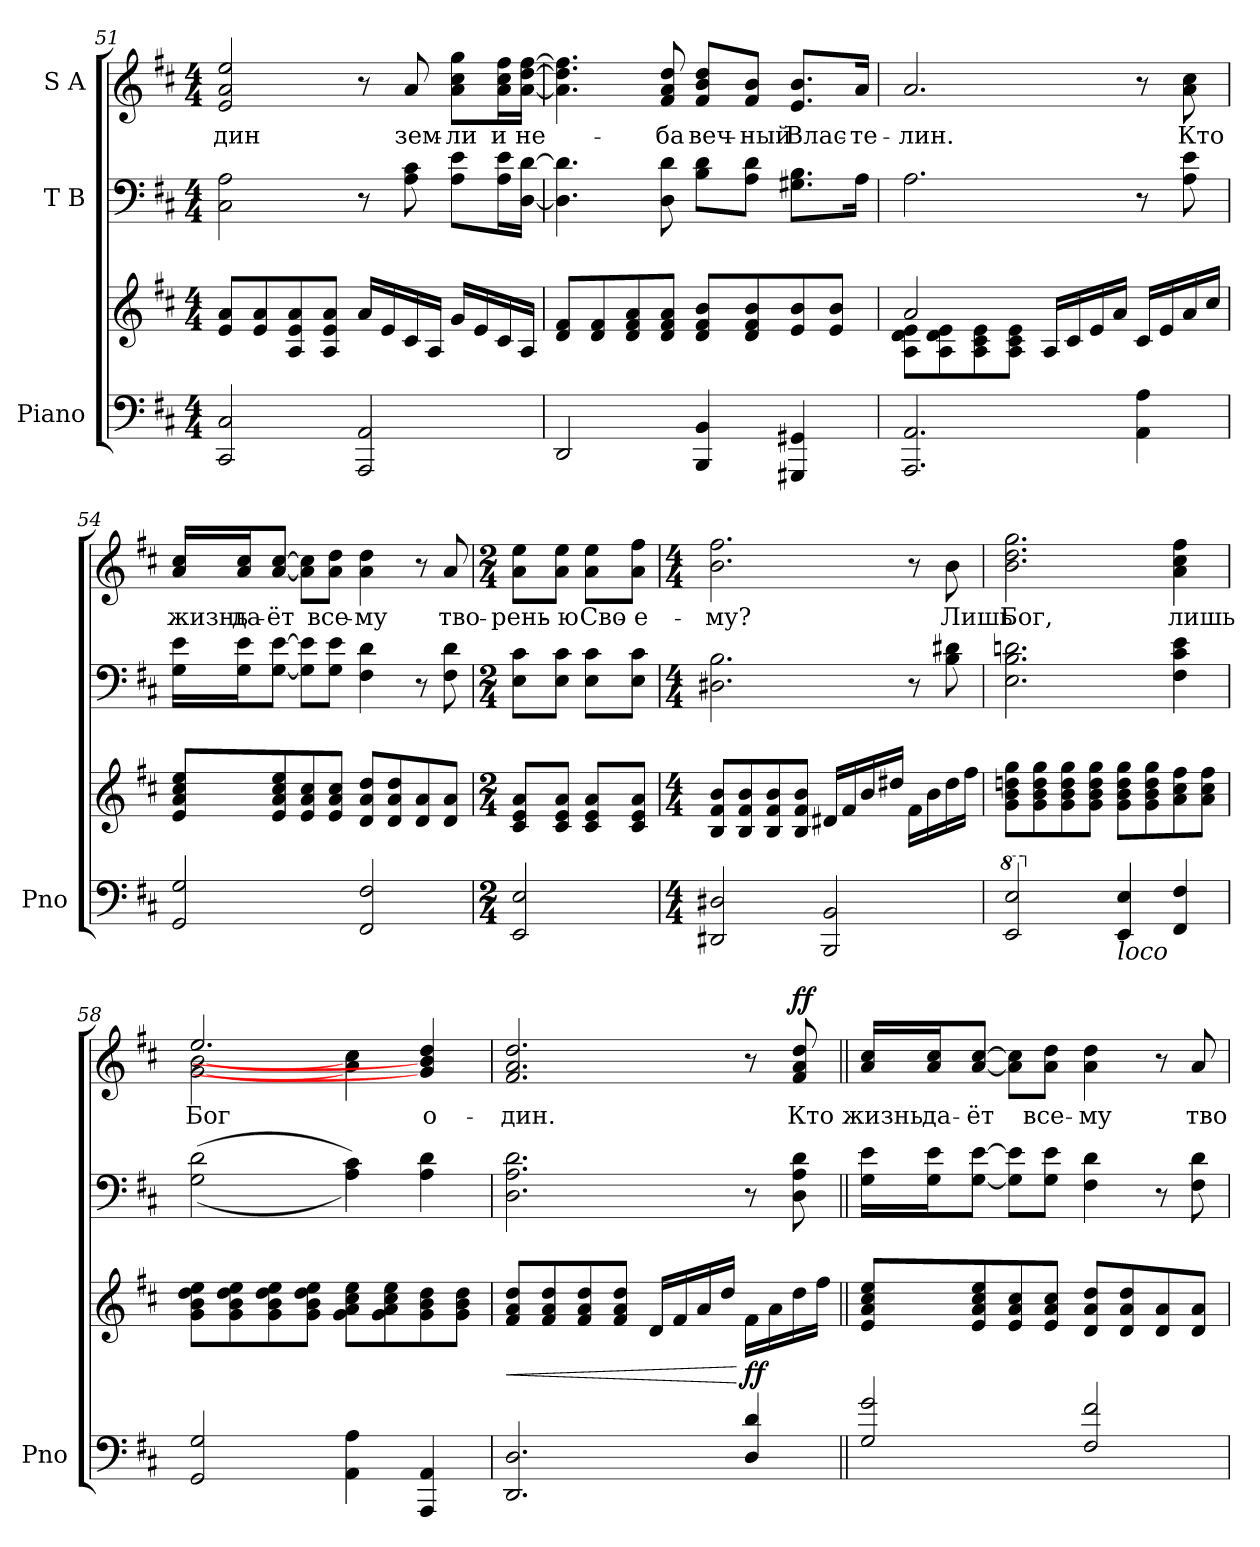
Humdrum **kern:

**kern	**kern	**dynam	**kern	**kern	**text	**dynam
*part3	*part3	*part3	*part2	*part1	*part1	*part1
*staff4	*staff3	*staff3/4	*staff2	*staff1	*staff1	*staff1
*I"Piano	*	*	*I"T B	*I"S A	*	*
*I'Pno	*	*	*	*	*	*
!!LO:LB:g=z
*clefF4	*clefG2	*	*clefF4	*clefG2	*	*
*k[f#c#]	*k[f#c#]	*	*k[f#c#]	*k[f#c#]	*	*
*M4/4	*M4/4	*	*M4/4	*M4/4	*	*
=51	=51	=51	=51	=51	=51	=51
2CC#/ 2C#/	8e/ 8a/L	.	2C#\ 2A\	2e/ 2a/ 2ee/	-дин	.
.	8e/ 8a/	.	.	.	.	.
.	8A/ 8e/ 8a/	.	.	.	.	.
.	8A/ 8e/ 8a/J	.	.	.	.	.
2AAA/ 2AA/	16a/LL	.	8r	8r	.	.
.	16e/	.	.	.	.	.
.	16c#/	.	8A\ 8c#\	8a/	зем-	.
.	16A/JJ	.	.	.	.	.
.	16g/LL	.	8A\ 8e\L	8a\ 8cc#\ 8gg\L	-ли	.
.	16e/	.	.	.	.	.
.	16c#/	.	16A\ 16e\L	16a\ 16cc#\ 16ff#\L	и	.
.	16A/JJ	.	[16D\ [16d\JJ	[16a\ [16dd\ [16ff#\JJ	не-	.
=52	=52	=52	=52	=52	=52	=52
2DD/	8d/ 8f#/L	.	4.D\] 4.d\]	4.a\] 4.dd\] 4.ff#\]	.	.
.	8d/ 8f#/	.	.	.	.	.
.	8d/ 8f#/ 8a/	.	.	.	.	.
.	8d/ 8f#/ 8a/J	.	8D\ 8d\	8f#/ 8a/ 8dd/	-ба	.
4BBB/ 4BB/	8d/ 8f#/ 8b/L	.	8B\ 8d\L	8f#/ 8b/ 8dd/L	веч-	.
.	8d/ 8f#/ 8b/	.	8A\ 8d\J	8f#/ 8b/J	-ный	.
4GGG#X/ 4GG#X/	8e/ 8b/	.	8.G#X\ 8.B\L	8.e/ 8.b/L	Влас-	.
.	8e/ 8b/J	.	.	.	.	.
.	.	.	16A\Jk	16a/Jk	-те-	.
=53	=53	=53	=53	=53	=53	=53
*	*^	*	*	*	*	*
2.AAA/ 2.AA/	2a/	8A\ 8d\ 8e\L	.	2.A\	2.a/	-лин.	.
.	.	8A\ 8d\ 8e\	.	.	.	.	.
.	.	8A\ 8c#\ 8e\	.	.	.	.	.
.	.	8A\ 8c#\ 8e\J	.	.	.	.	.
.	16A/LL	2ryy	.	.	.	.	.
.	16c#/	.	.	.	.	.	.
.	16e/	.	.	.	.	.	.
.	16a/JJ	.	.	.	.	.	.
4AA\ 4A\	16c#/LL	.	.	8r	8r	.	.
.	16e/	.	.	.	.	.	.
.	16a/	.	.	8A\ 8e\	8a\ 8cc#\	Кто	.
.	16cc#/JJ	.	.	.	.	.	.
*	*v	*v	*	*	*	*	*
!!LO:PB:g=z
=54	=54	=54	=54	=54	=54	=54
2GG/ 2G/	8e/ 8a/ 8cc#/ 8ee/L	.	16G\ 16e\LL	16a/ 16cc#/LL	жизнь	.
.	.	.	16G\ 16e\J	16a/ 16cc#/J	да-	.
.	8e/ 8a/ 8cc#/ 8ee/	.	[8G\ [8e\J	[8a/ [8cc#/J	-ёт	.
.	8e/ 8a/ 8cc#/	.	8G\] 8e\]L	8a\] 8cc#\]L	.	.
.	8e/ 8a/ 8cc#/J	.	8G\ 8e\J	8a\ 8dd\J	все-	.
2FF#/ 2F#/	8d/ 8a/ 8dd/L	.	4F#\ 4d\	4a\ 4dd\	-му	.
.	8d/ 8a/ 8dd/	.	.	.	.	.
.	8d/ 8a/	.	8r	8r	.	.
.	8d/ 8a/J	.	8F#\ 8d\	8a/	тво-	.
=55	=55	=55	=55	=55	=55	=55
*M2/4	*M2/4	*	*M2/4	*M2/4	*	*
2EE/ 2E/	8c#/ 8e/ 8a/L	.	8E\ 8c#\L	8a\ 8ee\L	-рень-	.
.	8c#/ 8e/ 8a/J	.	8E\ 8c#\J	8a\ 8ee\J	-ю	.
.	8c#/ 8e/ 8a/L	.	8E\ 8c#\L	8a\ 8ee\L	Сво-	.
.	8c#/ 8e/ 8a/J	.	8E\ 8c#\J	8a\ 8ff#\J	-е-	.
=56	=56	=56	=56	=56	=56	=56
*M4/4	*M4/4	*	*M4/4	*M4/4	*	*
2DD#X/ 2D#X/	8B/ 8f#/ 8b/L	.	2.D#X\ 2.B\	2.b\ 2.ff#\	-му?	.
.	8B/ 8f#/ 8b/	.	.	.	.	.
.	8B/ 8f#/ 8b/	.	.	.	.	.
.	8B/ 8f#/ 8b/J	.	.	.	.	.
2BBB/ 2BB/	16d#X/LL	.	.	.	.	.
.	16f#/	.	.	.	.	.
.	16b/	.	.	.	.	.
.	16dd#X/JJ	.	.	.	.	.
.	16f#\LL	.	8r	8r	.	.
.	16b\	.	.	.	.	.
.	16dd#\	.	8B\ 8d#X\	8b\	Лишь	.
.	16ff#\JJ	.	.	.	.	.
!!LO:LB:g=z
=57	=57	=57	=57	=57	=57	=57
*8va	*	*	*	*	*	*
2E/ 2e/	8g\ 8b\ 8ddn\ 8gg\L	.	2.E\ 2.B!\ 2.dn\	2.b\ 2.dd\ 2.gg\	Бог,	.
.	8g\ 8b\ 8dd\ 8gg\	.	.	.	.	.
.	8g\ 8b\ 8dd\ 8gg\	.	.	.	.	.
.	8g\ 8b\ 8dd\ 8gg\J	.	.	.	.	.
*X8va	*	*	*	*	*	*
!LO:TX:b:i:t=loco	!	!	!	!	!	!
4EE/ 4E/	8g\ 8b\ 8dd\ 8gg\L	.	.	.	.	.
.	8g\ 8b\ 8dd\ 8gg\	.	.	.	.	.
4FF#/ 4F#/	8a\ 8cc#\ 8ff#\	.	4F#\ 4c#!\ 4e\	4a\ 4cc#\ 4ff#\	лишь	.
.	8a\ 8cc#\ 8ff#\J	.	.	.	.	.
=58	=58	=58	=58	=58	=58	=58
*	*	*	*	*^	*	*
2GG/ 2G/	8g\ 8b\ 8dd\ 8ee\L	.	((2G\ 2d\	2.ee/	[2g\ [2b\	Бог	.
.	8g\ 8b\ 8dd\ 8ee\	.	.	.	.	.	.
.	8g\ 8b\ 8dd\ 8ee\	.	.	.	.	.	.
.	8g\ 8b\ 8dd\ 8ee\J	.	.	.	.	.	.
4AA\ 4A\	8g\ 8a\ 8cc#\ 8ee\L	.	4A\ 4c#\))	.	4a\ 4cc#\	.	.
.	8g\ 8a\ 8cc#\ 8ee\	.	.	.	.	.	.
4AAA/ 4AA/	8g\ 8b\ 8dd\	.	4A\ 4d\	4g/] 4b/] 4dd/	4ryy	о-	.
.	8g\ 8b\ 8dd\J	.	.	.	.	.	.
*	*	*	*	*v	*v	*	*
=59	=59	=59	=59	=59	=59	=59
!	!	!LO:HP:b	!	!	!	!
2.DD/ 2.D/	8f#/ 8a/ 8dd/L	<	2.D\ 2.A!\ 2.d\	2.f#/ 2.a/ 2.dd/	-дин.	.
.	8f#/ 8a/ 8dd/	.	.	.	.	.
.	8f#/ 8a/ 8dd/	.	.	.	.	.
.	8f#/ 8a/ 8dd/J	.	.	.	.	.
.	16d/LL	.	.	.	.	.
.	16f#/	.	.	.	.	.
.	16a/	.	.	.	.	.
.	16dd/JJ	.	.	.	.	.
!	!	!LO:DY:n=1:b	!	!	!	!
4D/ 4d/	16f#\LL	[ ff	8r	8r	.	.
.	16a\	.	.	.	.	.
!	!	!	!	!	!	!LO:DY:a
.	16dd\	.	8D\ 8A!\ 8d\	8f#/ 8a/ 8dd/	Кто	ff
.	16ff#\JJ	.	.	.	.	.
!!LO:LB:g=z
=60||	=60||	=60||	=60||	=60||	=60||	=60||
2G/ 2g/	8e/ 8a/ 8cc#/ 8ee/L	.	16G\ 16e\LL	16a/ 16cc#/LL	жизнь	.
.	.	.	16G\ 16e\J	16a/ 16cc#/J	да-	.
.	8e/ 8a/ 8cc#/ 8ee/	.	[8G\ [8e\J	[8a/ [8cc#/J	-ёт	.
.	8e/ 8a/ 8cc#/	.	8G\] 8e\]L	8a\] 8cc#\]L	.	.
.	8e/ 8a/ 8cc#/J	.	8G\ 8e\J	8a\ 8dd\J	все-	.
2F#/ 2f#/	8d/ 8a/ 8dd/L	.	4F#\ 4d\	4a\ 4dd\	-му	.
.	8d/ 8a/ 8dd/	.	.	.	.	.
.	8d/ 8a/	.	8r	8r	.	.
.	8d/ 8a/J	.	8F#\ 8d\	8a/	тво-	.
=	=	=	=	=	=	=
*-	*-	*-	*-	*-	*-	*-
